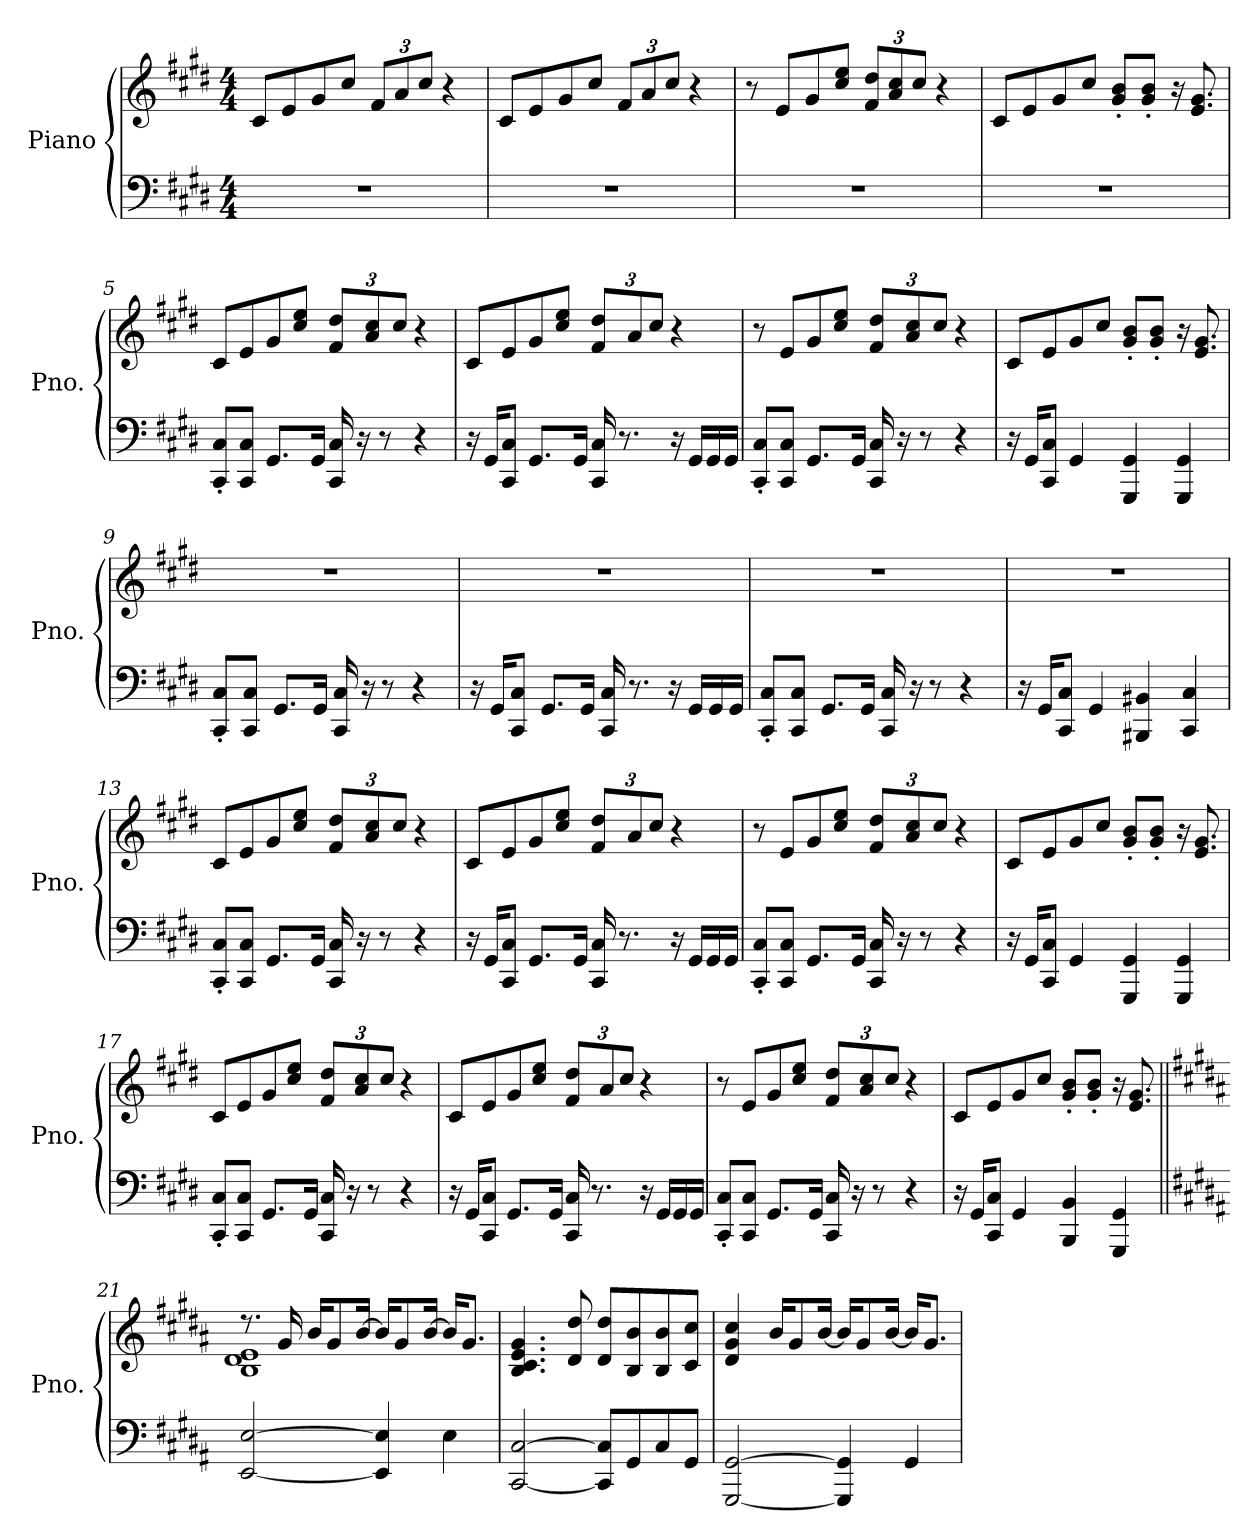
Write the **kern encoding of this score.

**kern	**kern
*part1	*part1
*staff2	*staff1
*I"Piano	*
*I'Pno.	*
*clefF4	*clefG2
*k[f#c#g#d#]	*k[f#c#g#d#]
*M4/4	*M4/4
*MM90	*MM90
=1	=1
1r	8c#/L
.	8e/
.	8g#/
.	8cc#/J
*	*Xbrackettup
.	12f#/L
.	12a/
.	12cc#/J
.	4r
=2	=2
1r	8c#/L
.	8e/
.	8g#/
.	8cc#/J
.	12f#/L
.	12a/
.	12cc#/J
.	4r
=3	=3
1r	8r
.	8e/L
.	8g#/
.	8cc#/ 8ee/J
.	12f#/ 12dd#/L
.	12a/ 12cc#/
.	12cc#/J
.	4r
=4	=4
1r	8c#/L
.	8e/
.	8g#/
.	8cc#/J
.	8g#/' 8b/'L
.	8g#/' 8b/'J
.	16r
.	8.e/ 8.g#/
!!LO:LB:g=z
=5	=5
8CC#/' 8C#/'L	8c#/L
8CC#/ 8C#/J	8e/
8.GG#/L	8g#/
.	8cc#/ 8ee/J
16GG#/Jk	.
16CC#/ 16C#/	12f#/ 12dd#/L
16r	.
.	12a/ 12cc#/
8r	.
.	12cc#/J
4r	4r
=6	=6
16r	8c#/L
16GG#/KL	.
8CC#/ 8C#/J	8e/
8.GG#/L	8g#/
.	8cc#/ 8ee/J
16GG#/Jk	.
16CC#/ 16C#/	12f#/ 12dd#/L
8.r	.
.	12a/
.	12cc#/J
16r	4r
16GG#/LL	.
16GG#/	.
16GG#/JJ	.
=7	=7
8CC#/' 8C#/'L	8r
8CC#/ 8C#/J	8e/L
8.GG#/L	8g#/
.	8cc#/ 8ee/J
16GG#/Jk	.
16CC#/ 16C#/	12f#/ 12dd#/L
16r	.
.	12a/ 12cc#/
8r	.
.	12cc#/J
4r	4r
=8	=8
16r	8c#/L
16GG#/KL	.
8CC#/ 8C#/J	8e/
4GG#/	8g#/
.	8cc#/J
4GGG#/ 4GG#/	8g#/' 8b/'L
.	8g#/' 8b/'J
4GGG#/ 4GG#/	16r
.	8.e/ 8.g#/
!!LO:LB:g=z
=9	=9
8CC#/' 8C#/'L	1r
8CC#/ 8C#/J	.
8.GG#/L	.
16GG#/Jk	.
16CC#/ 16C#/	.
16r	.
8r	.
4r	.
=10	=10
16r	1r
16GG#/KL	.
8CC#/ 8C#/J	.
8.GG#/L	.
16GG#/Jk	.
16CC#/ 16C#/	.
8.r	.
16r	.
16GG#/LL	.
16GG#/	.
16GG#/JJ	.
=11	=11
8CC#/' 8C#/'L	1r
8CC#/ 8C#/J	.
8.GG#/L	.
16GG#/Jk	.
16CC#/ 16C#/	.
16r	.
8r	.
4r	.
=12	=12
16r	1r
16GG#/KL	.
8CC#/ 8C#/J	.
4GG#/	.
4BBB#X/ 4BB#X/	.
4CC#/ 4C#/	.
!!LO:LB:g=z
=13	=13
8CC#/' 8C#/'L	8c#/L
8CC#/ 8C#/J	8e/
8.GG#/L	8g#/
.	8cc#/ 8ee/J
16GG#/Jk	.
16CC#/ 16C#/	12f#/ 12dd#/L
16r	.
.	12a/ 12cc#/
8r	.
.	12cc#/J
4r	4r
=14	=14
16r	8c#/L
16GG#/KL	.
8CC#/ 8C#/J	8e/
8.GG#/L	8g#/
.	8cc#/ 8ee/J
16GG#/Jk	.
16CC#/ 16C#/	12f#/ 12dd#/L
8.r	.
.	12a/
.	12cc#/J
16r	4r
16GG#/LL	.
16GG#/	.
16GG#/JJ	.
=15	=15
8CC#/' 8C#/'L	8r
8CC#/ 8C#/J	8e/L
8.GG#/L	8g#/
.	8cc#/ 8ee/J
16GG#/Jk	.
16CC#/ 16C#/	12f#/ 12dd#/L
16r	.
.	12a/ 12cc#/
8r	.
.	12cc#/J
4r	4r
=16	=16
16r	8c#/L
16GG#/KL	.
8CC#/ 8C#/J	8e/
4GG#/	8g#/
.	8cc#/J
4GGG#/ 4GG#/	8g#/' 8b/'L
.	8g#/' 8b/'J
4GGG#/ 4GG#/	16r
.	8.e/ 8.g#/
!!LO:LB:g=z
=17	=17
8CC#/' 8C#/'L	8c#/L
8CC#/ 8C#/J	8e/
8.GG#/L	8g#/
.	8cc#/ 8ee/J
16GG#/Jk	.
16CC#/ 16C#/	12f#/ 12dd#/L
16r	.
.	12a/ 12cc#/
8r	.
.	12cc#/J
4r	4r
=18	=18
16r	8c#/L
16GG#/KL	.
8CC#/ 8C#/J	8e/
8.GG#/L	8g#/
.	8cc#/ 8ee/J
16GG#/Jk	.
16CC#/ 16C#/	12f#/ 12dd#/L
8.r	.
.	12a/
.	12cc#/J
16r	4r
16GG#/LL	.
16GG#/	.
16GG#/JJ	.
=19	=19
8CC#/' 8C#/'L	8r
8CC#/ 8C#/J	8e/L
8.GG#/L	8g#/
.	8cc#/ 8ee/J
16GG#/Jk	.
16CC#/ 16C#/	12f#/ 12dd#/L
16r	.
.	12a/ 12cc#/
8r	.
.	12cc#/J
4r	4r
!!LO:PB:g=z
=20	=20
16r	8c#/L
16GG#/KL	.
8CC#/ 8C#/J	8e/
4GG#/	8g#/
.	8cc#/J
4BBB/ 4BB/	8g#/' 8b/'L
.	8g#/' 8b/'J
4GGG#/ 4GG#/	16r
.	8.e/ 8.g#/
=21||	=21||
*k[f#c#g#d#a#]	*k[f#c#g#d#a#]
*	*^
[2EE/ [2E/	8.r	1B 1d# 1e
.	16g#/	.
.	16b/KL	.
.	8g#/	.
.	[16b/Jk	.
4EE/] 4E/]	16b/KL]	.
.	8g#/	.
.	[16b/Jk	.
4E\	16b/KL]	.
.	8.g#/J	.
*	*v	*v
=22	=22
[2CC#/ [2C#/	4.B/ 4.c#/ 4.e/ 4.g#/
.	8d#/ 8dd#/
8CC#/] 8C#/]L	8d#/ 8dd#/L
8GG#/	8B/ 8b/
8C#/	8B/ 8b/
8GG#/J	8c#/ 8cc#/J
!!LO:LB:g=z
=23	=23
[2GGG#/ [2GG#/	4d#/ 4g#/ 4cc#/
.	16b/KL
.	8g#/
.	[16b/Jk
4GGG#/] 4GG#/]	16b/KL]
.	8g#/
.	[16b/Jk
4GG#/	16b/KL]
.	8.g#/J
=	=
*-	*-
